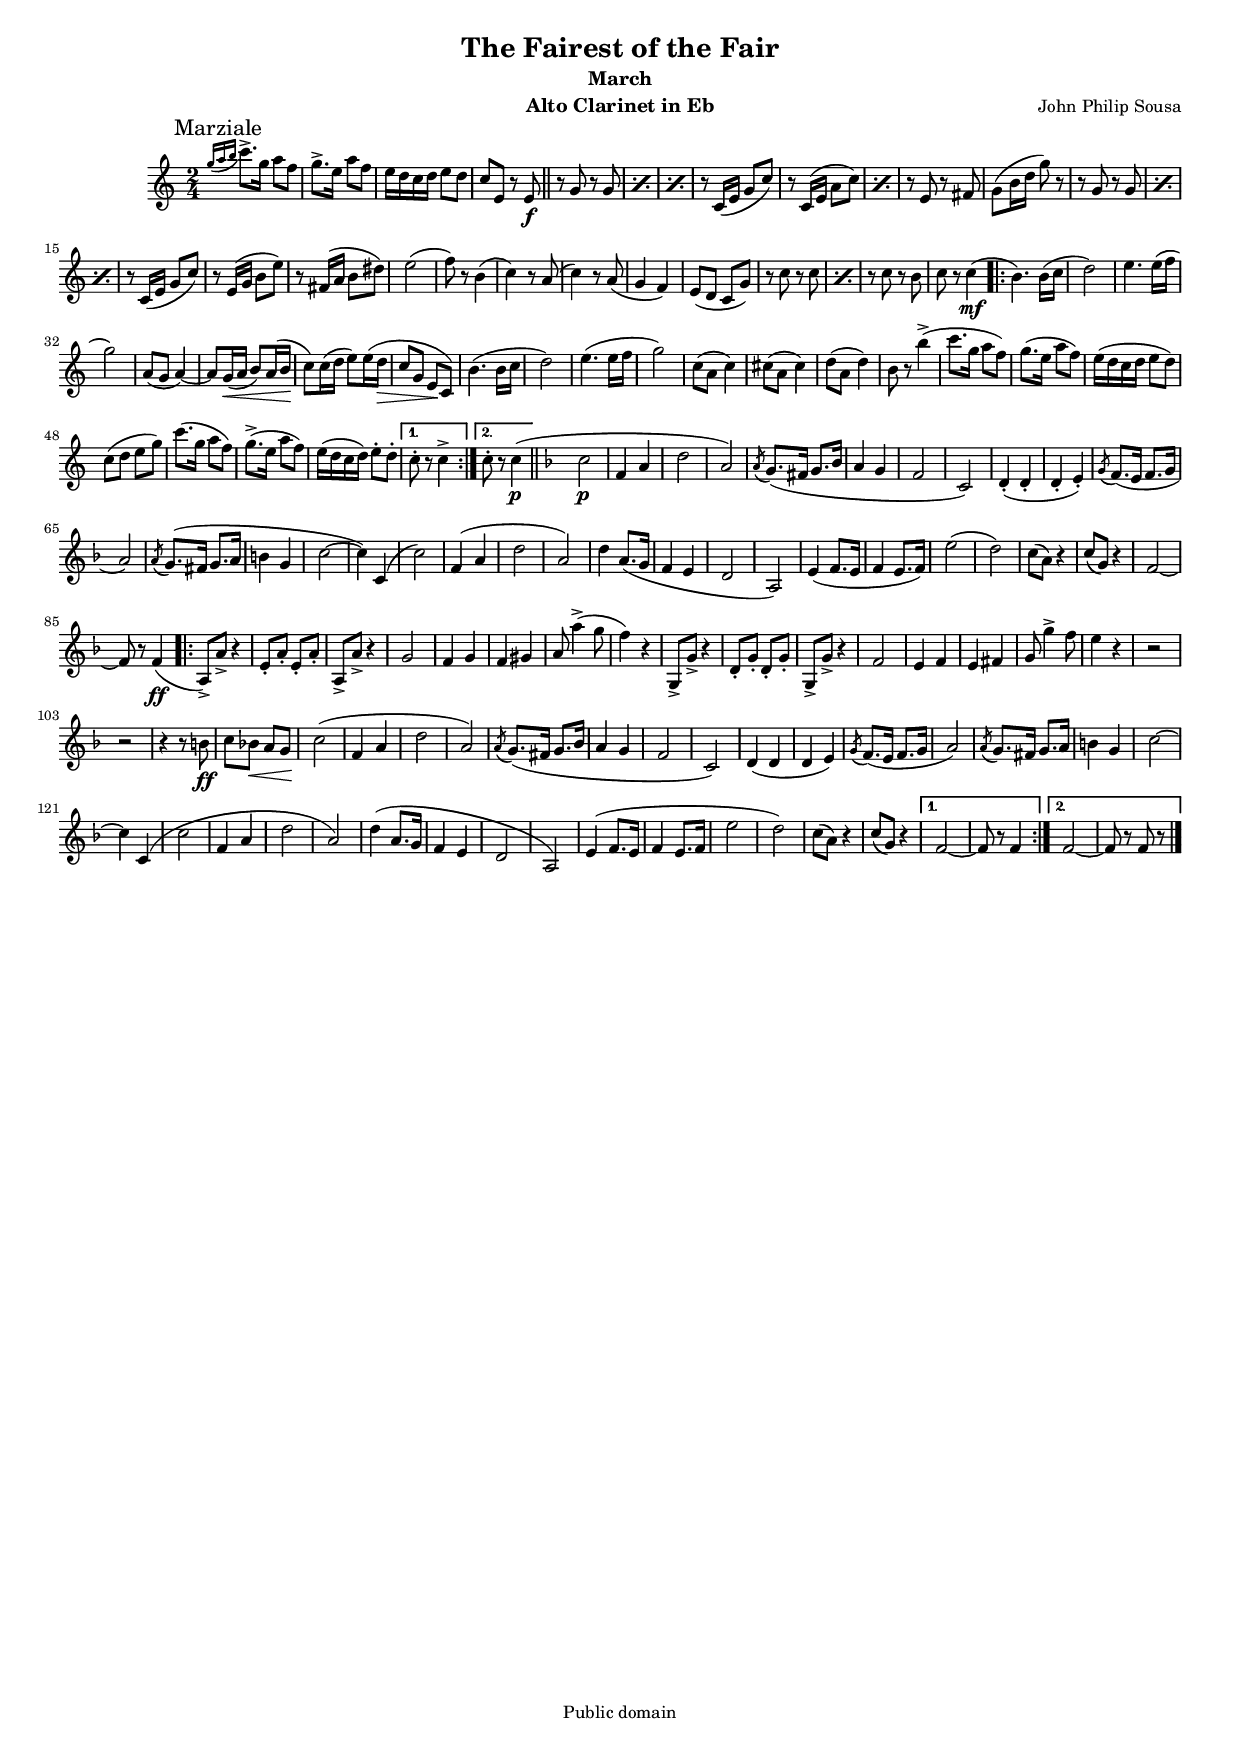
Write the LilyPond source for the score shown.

#(ly:set-option 'point-and-click #f)
\version "2.12.2"
\include "JPSFotF.ly"

#(set-global-staff-size 15)
\paper {
  between-system-padding = #1
}

\header {
  title = "The Fairest of the Fair"
  subtitle = "March"
  composer = "John Philip Sousa"
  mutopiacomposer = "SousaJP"
  instrument = "Alto Clarinet in Eb"
  date = "1908"
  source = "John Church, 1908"
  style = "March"
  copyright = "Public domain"
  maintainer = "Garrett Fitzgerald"
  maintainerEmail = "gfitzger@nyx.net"
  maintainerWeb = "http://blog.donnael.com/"
}



\score {
  \new Staff { 
    \set Staff.midiInstrument = "clarinet" 
    \override Score.RehearsalMark #'break-align-symbol = #'time-signature
    \mark "Marziale"
    \altoClarinetInEb
  }
  
  \layout {}
  \midi {
    \context {
      \Score
      tempoWholesPerMinute = #(ly:make-moment 120 4)
    }
  }
}

